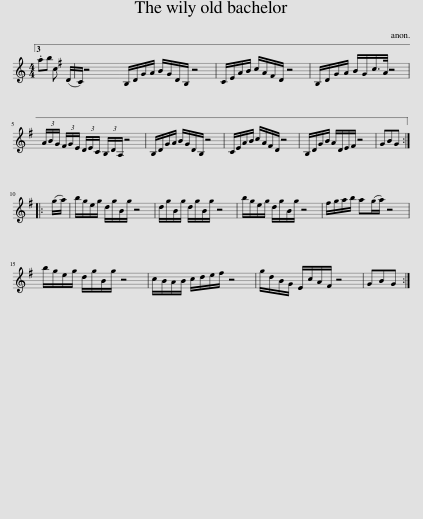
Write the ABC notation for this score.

X:1
L:1/8
M:4/4
I:linebreak $
K:C
V:1 treble
V:1
 .ab c (D/C/) z4 | B,/D/G/A/ B/G/D/B,/ z4 | C/E/A/B/ c/A/^F/D/ z4 | B,/D/G/A/ B/G/c/>A/ z4 |$ (3A/B/G/ (3^F/G/E/ (3D/E/C/ (3B,/D/A,/ z4 | %5
 B,/D/G/A/ B/G/D/B,/ z4 | C/E/A/B/ c/A/^F/D/ z4 | B,/D/G/B/ A/D/E/^F/ z4 | GBG ::$ (g/a/) | %10
 b/g/e/g/ d/g/B/g/ z4 | d/g/B/g/ d/g/B/g/ z4 | b/g/e/g/ d/g/B/g/ z4 | ^f/g/a/b/ a(g/a/) z4 |$ b/g/e/g/ d/g/B/g/ z4 | %15
 c/B/A/B/ c/d/e/^f/ z4 | g/d/B/G/ E/c/A/^F/ z4 | GBG :| %18
